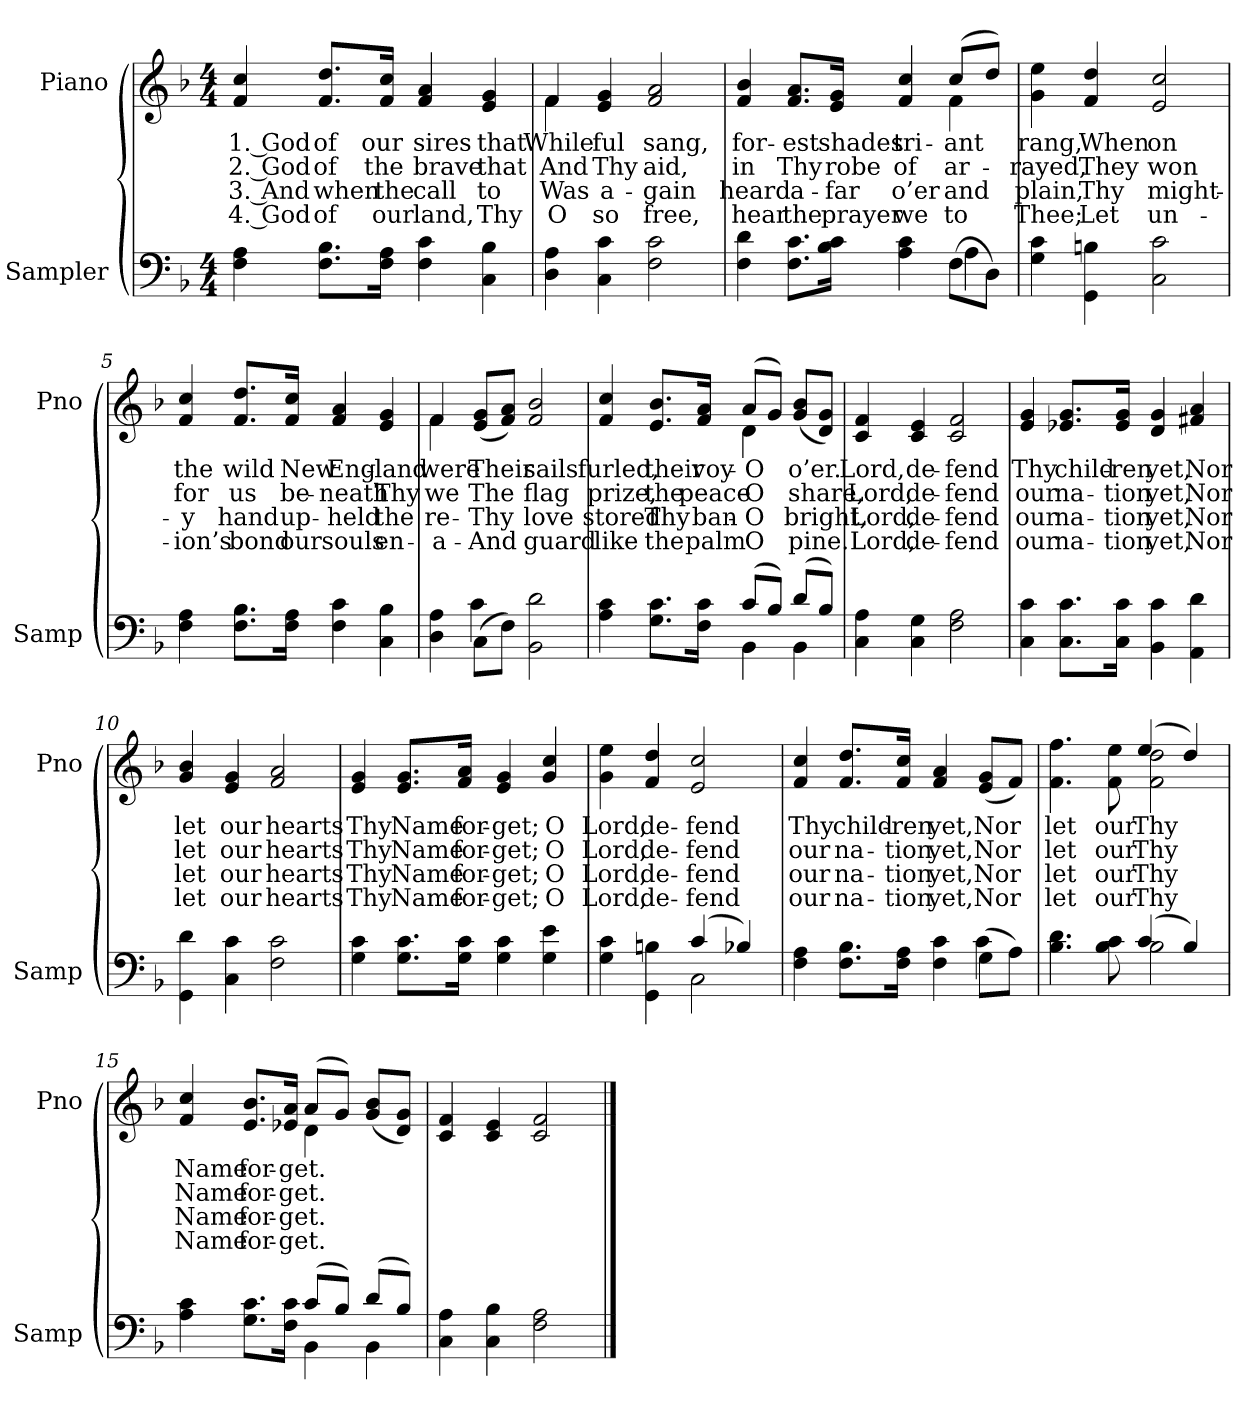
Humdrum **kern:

**kern	**kern	**text	**text	**text	**text
*part2	*part1	*part1	*part1	*part1	*part1
*staff2	*staff1	*staff1	*staff1	*staff1	*staff1
*I"Sampler	*I"Piano	*	*	*	*
*I'Samp	*I'Pno	*	*	*	*
*clefF4	*clefG2	*	*	*	*
*k[b-]	*k[b-]	*	*	*	*
*F:	*F:	*	*	*	*
*M4/4	*M4/4	*	*	*	*
=1	=1	=1	=1	=1	=1
4F 4A	4f 4cc	1. God	2. God	3. And	4. God
8.F\ 8.B-\L	8.f/ 8.dd/L	of	of	when	of
16F\ 16A\Jk	16f/ 16cc/Jk	our	the	the	our
4F 4c	4f 4a	sires	brave	call	land,
4C 4B-	4e 4g	that	that	to	Thy
=2	=2	=2	=2	=2	=2
*	*^	*	*	*	*
4D 4A	4f/	4f	While	And	Was	O
4C 4c	4e 4g	2.ryy	-ful	Thy	a-	so
2F 2c	2f 2a	.	sang,	aid,	-gain	free,
=3	=3	=3	=3	=3	=3	=3
*^	*	*	*	*	*	*
4F 4d	2.ryy	4f 4b-	2.ryy	for-	in	heard	hear
8.F\ 8.c\L	.	8.f/ 8.a/L	.	-est	Thy	a-	the
16B-\ 16c\Jk	.	16e/ 16g/Jk	.	shades	robe	-far	prayer
4A 4c	.	4f 4cc	.	tri-	of	o’er	we
(8F\L	4A	(8cc/L	4f	-ant	ar-	and	to
8D\J)	.	8dd/J)	.	.	.	.	.
*v	*v	*	*	*	*	*	*
*	*v	*v	*	*	*	*
=4	=4	=4	=4	=4	=4
4G 4c	4g 4ee	rang,	-rayed,	plain,	Thee;
4GG 4Bn	4f 4dd	When	They	Thy	Let
2C 2c	2e 2cc	on	won	might-	un-
=5	=5	=5	=5	=5	=5
4F 4A	4f 4cc	the	for	-y	-ion’s
8.F\ 8.B-\L	8.f/ 8.dd/L	wild	us	hand	bond
16F\ 16A\Jk	16f/ 16cc/Jk	New	be-	up-	our
4F 4c	4f 4a	Eng-	-neath	-held	souls
4C 4B-	4e 4g	-land	Thy	the	en-
=6	=6	=6	=6	=6	=6
*^	*^	*	*	*	*
4D 4A	4ryy	4f/	4f	were	we	re-	a-
(8C\L	4c	(8e/ 8g/L	2.ryy	Their	The	Thy	And
8F\J)	.	8f/ 8a/J)	.	.	.	.	.
2BB- 2d	2ryy	2f 2b-	.	sails	flag	love	guard
=7	=7	=7	=7	=7	=7	=7	=7
4A 4c	2ryy	4f 4cc	2ryy	furled,	prize,	-stored	-like
8.G\ 8.c\L	.	8.e/ 8.b-/L	.	their	the	Thy	the
16F\ 16c\Jk	.	16f/ 16a/Jk	.	voy-	peace	ban-	palm
(8c/L	4BB-	(8a/L	4d	O	O	O	O
8B-/J)	.	8g/J)	.	.	.	.	.
(8d/L	4BB-	(8g/ 8b-/L	4ryy	o’er.	share,	bright,	pine.
8B-/J)	.	8d/ 8g/J)	.	.	.	.	.
*v	*v	*	*	*	*	*	*
*	*v	*v	*	*	*	*
=8	=8	=8	=8	=8	=8
4C 4A	4c 4f	Lord,	Lord,	Lord,	Lord,
4C 4G	4c 4e	de-	de-	de-	de-
2F 2A	2c 2f	-fend	-fend	-fend	-fend
=9	=9	=9	=9	=9	=9
4C 4c	4e 4g	Thy	our	our	our
8.C\ 8.c\L	8.e-X/ 8.g/L	child-	na-	na-	na-
16C\ 16c\Jk	16e-/ 16g/Jk	-ren	-tion	-tion	-tion
4BB- 4c	4d 4g	yet,	yet,	yet,	yet,
4AA 4d	4f#X 4a	Nor	Nor	Nor	Nor
=10	=10	=10	=10	=10	=10
4GG 4d	4g 4b-	let	let	let	let
4C 4c	4e 4g	our	our	our	our
2F 2c	2f 2a	hearts	hearts	hearts	hearts
=11	=11	=11	=11	=11	=11
4G 4c	4e 4g	Thy	Thy	Thy	Thy
8.G\ 8.c\L	8.e/ 8.g/L	Name	Name	Name	Name
16G\ 16c\Jk	16f/ 16a/Jk	for-	for-	for-	for-
4G 4c	4e 4g	-get;	-get;	-get;	-get;
4G 4e	4g 4cc	O	O	O	O
=12	=12	=12	=12	=12	=12
*^	*	*	*	*	*
4G 4c	2ryy	4g 4ee	Lord,	Lord,	Lord,	Lord,
4GG 4Bn	.	4f 4dd	de-	de-	de-	de-
(4c/	2C	2e 2cc	-fend	-fend	-fend	-fend
4B-X/)	.	.	.	.	.	.
=13	=13	=13	=13	=13	=13	=13
4F 4A	2.ryy	4f 4cc	Thy	our	our	our
8.F\ 8.B-\L	.	8.f/ 8.dd/L	child-	na-	na-	na-
16F\ 16A\Jk	.	16f/ 16cc/Jk	-ren	-tion	-tion	-tion
4F 4c	.	4f 4a	yet,	yet,	yet,	yet,
(8G\L	4c	(8e/ 8g/L	Nor	Nor	Nor	Nor
8A\J)	.	8f/J)	.	.	.	.
=14	=14	=14	=14	=14	=14	=14
*	*	*^	*	*	*	*
4.B- 4.d	2ryy	4.f 4.ff	2ryy	let	let	let	let
8B- 8c	.	8f 8ee	.	our	our	our	our
(4c/	2B-	(4ee/	2f 2dd	Thy	Thy	Thy	Thy
4B-/)	.	4dd/)	.	.	.	.	.
=15	=15	=15	=15	=15	=15	=15	=15
4A 4c	2ryy	4f 4cc	2ryy	Name	Name	Name	Name
8.G\ 8.c\L	.	8.e/ 8.b-/L	.	for-	for-	for-	for-
16F\ 16c\Jk	.	16e-X/ 16a/Jk	.	-get.	-get.	-get.	-get.
(8c/L	4BB-	(8a/L	4d	.	.	.	.
8B-/J)	.	8g/J)	.	.	.	.	.
(8d/L	4BB-	(8g/ 8b-/L	4ryy	.	.	.	.
8B-/J)	.	8d/ 8g/J)	.	.	.	.	.
*v	*v	*	*	*	*	*	*
*	*v	*v	*	*	*	*
=16	=16	=16	=16	=16	=16
4C 4A	4c 4f	.	.	.	.
4C 4B-	4c 4e	.	.	.	.
2F 2A	2c 2f	.	.	.	.
==	==	==	==	==	==
*-	*-	*-	*-	*-	*-
